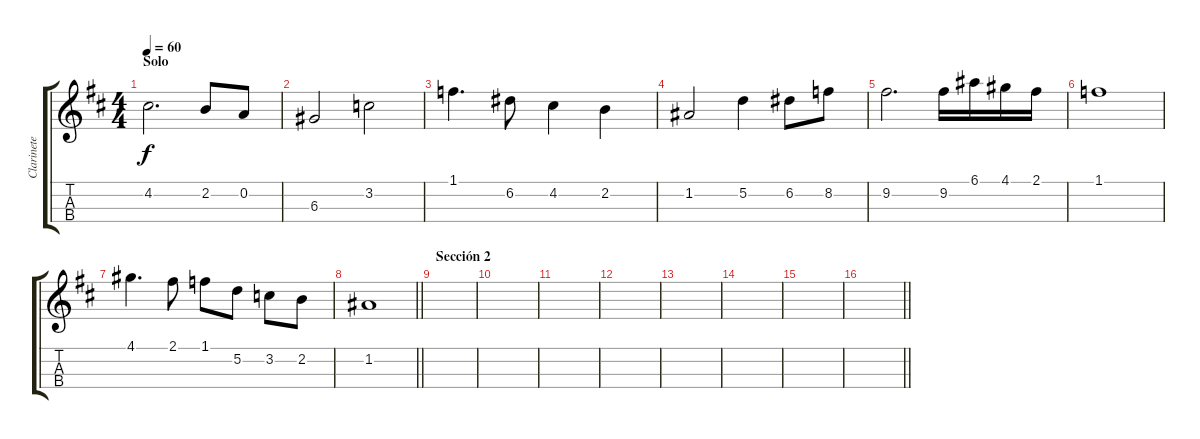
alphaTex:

\track ("Clarinete" "Clarinete") {instrument clarinet}
\staff {score tabs}
\tuning (E5 A4 D4 G3) {hide}
\ts (4 4)
\section ("" "Solo")
\tempo 60
\clef g2
\ks d
4.2.2{d dy f} 2.2.8 0.2.8 |
6.3.2 3.2.2 |
1.1.4{d} 6.2.8 4.2.4 2.2.4 |
1.2.2 5.2.4 6.2.8 8.2.8 |
9.2.2{d} 9.2.16 6.1.16 4.1.16 2.1.16 |
1.1.1 |
4.1.4{d} 2.1.8 1.1.8 5.2.8 3.2.8 2.2.8 |
\barLineRight lightlight
1.2.1 |
\section ("" "Sección 2")
|
|
|
|
|
|
|
\barLineRight lightlight
